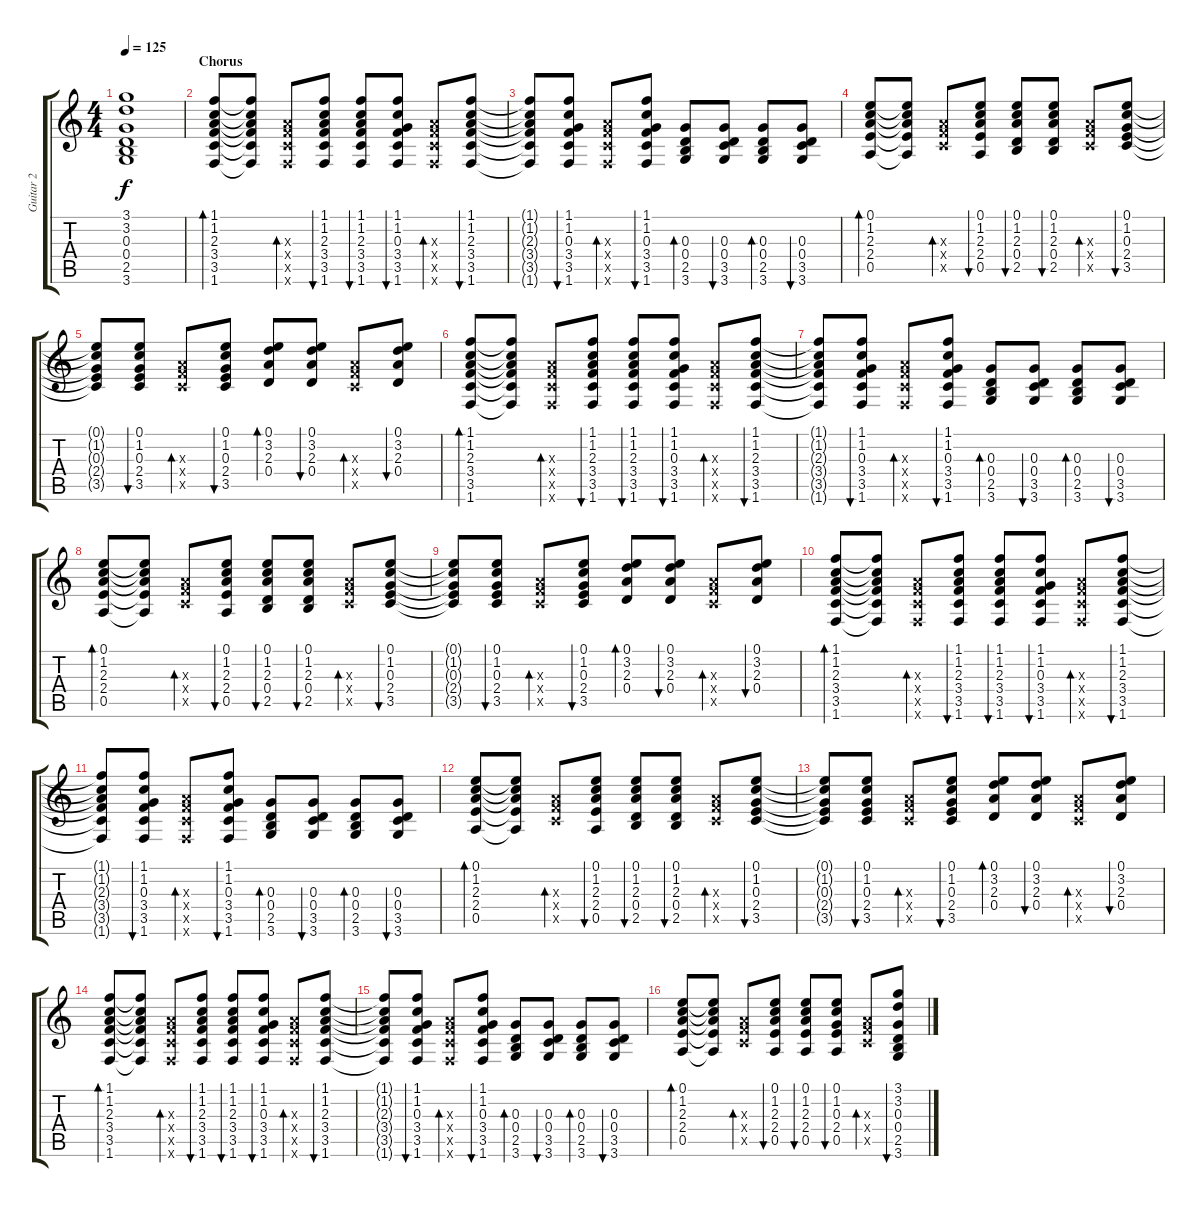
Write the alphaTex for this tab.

\track ("Guitar 2" "Guitar 2") {instrument acousticguitarsteel}
\staff {score tabs}
\tuning (E4 B3 G3 D3 A2 E2) {hide}
\ts (4 4)
\tempo 125
\clef g2
\ks c
(3.1{t} 3.2{t} 0.3{t} 0.4{t} 2.5{t} 3.6{t}).1{dy f} |
\section ("" "Chorus")
(1.1 1.2 2.3 3.4 3.5 1.6).8{bd 60} (1.1{t} 1.2{t} 2.3{t} 3.4{t} 3.5{t} 1.6{t}).8 (2.3{x} 3.4{x} 3.5{x} 1.6{x}).8{bd 60} (1.1 1.2 2.3 3.4 3.5 1.6).8{bu 60} (1.1 1.2 2.3 3.4 3.5 1.6).8{bu 60} (1.1 1.2 0.3 3.4 3.5 1.6).8{bu 60} (2.3{x} 3.4{x} 3.5{x} 1.6{x}).8{bd 60} (1.1 1.2 2.3 3.4 3.5 1.6).8{bu 60} |
(1.1{t} 1.2{t} 2.3{t} 3.4{t} 3.5{t} 1.6{t}).8 (1.1 1.2 0.3 3.4 3.5 1.6).8{bu 60} (2.3{x} 3.4{x} 3.5{x} 1.6{x}).8{bd 60} (1.1 1.2 0.3 3.4 3.5 1.6).8{bu 60} (0.3 0.4 2.5 3.6).8{bd 60} (0.3 0.4 3.5 3.6).8{bu 60} (0.3 0.4 2.5 3.6).8{bd 60} (0.3 0.4 3.5 3.6).8{bu 60} |
(0.1 1.2 2.3 2.4 0.5).8{bd 60} (0.1{t} 1.2{t} 2.3{t} 2.4{t} 0.5{t}).8 (2.3{x} 3.4{x} 3.5{x}).8{bd 60} (0.1 1.2 2.3 2.4 0.5).8{bu 60} (0.1 1.2 2.3 0.4 2.5).8{bu 60} (0.1 1.2 2.3 0.4 2.5).8{bu 60} (2.3{x} 3.4{x} 3.5{x}).8{bd 60} (0.1 1.2 0.3 2.4 3.5).8{bu 60} |
(0.1{t} 1.2{t} 0.3{t} 2.4{t} 3.5{t}).8 (0.1 1.2 0.3 2.4 3.5).8{bu 60} (2.3{x} 3.4{x} 3.5{x}).8{bd 60} (0.1 1.2 0.3 2.4 3.5).8{bu 60} (0.1 3.2 2.3 0.4).8{bd 60} (0.1 3.2 2.3 0.4).8{bu 60} (2.3{x} 3.4{x} 3.5{x}).8{bd 60} (0.1 3.2 2.3 0.4).8{bu 60} |
(1.1 1.2 2.3 3.4 3.5 1.6).8{bd 60} (1.1{t} 1.2{t} 2.3{t} 3.4{t} 3.5{t} 1.6{t}).8 (2.3{x} 3.4{x} 3.5{x} 1.6{x}).8{bd 60} (1.1 1.2 2.3 3.4 3.5 1.6).8{bu 60} (1.1 1.2 2.3 3.4 3.5 1.6).8{bu 60} (1.1 1.2 0.3 3.4 3.5 1.6).8{bu 60} (2.3{x} 3.4{x} 3.5{x} 1.6{x}).8{bd 60} (1.1 1.2 2.3 3.4 3.5 1.6).8{bu 60} |
(1.1{t} 1.2{t} 2.3{t} 3.4{t} 3.5{t} 1.6{t}).8 (1.1 1.2 0.3 3.4 3.5 1.6).8{bu 60} (2.3{x} 3.4{x} 3.5{x} 1.6{x}).8{bd 60} (1.1 1.2 0.3 3.4 3.5 1.6).8{bu 60} (0.3 0.4 2.5 3.6).8{bd 60} (0.3 0.4 3.5 3.6).8{bu 60} (0.3 0.4 2.5 3.6).8{bd 60} (0.3 0.4 3.5 3.6).8{bu 60} |
(0.1 1.2 2.3 2.4 0.5).8{bd 60} (0.1{t} 1.2{t} 2.3{t} 2.4{t} 0.5{t}).8 (2.3{x} 3.4{x} 3.5{x}).8{bd 60} (0.1 1.2 2.3 2.4 0.5).8{bu 60} (0.1 1.2 2.3 0.4 2.5).8{bu 60} (0.1 1.2 2.3 0.4 2.5).8{bu 60} (2.3{x} 3.4{x} 3.5{x}).8{bd 60} (0.1 1.2 0.3 2.4 3.5).8{bu 60} |
(0.1{t} 1.2{t} 0.3{t} 2.4{t} 3.5{t}).8 (0.1 1.2 0.3 2.4 3.5).8{bu 60} (2.3{x} 3.4{x} 3.5{x}).8{bd 60} (0.1 1.2 0.3 2.4 3.5).8{bu 60} (0.1 3.2 2.3 0.4).8{bd 60} (0.1 3.2 2.3 0.4).8{bu 60} (2.3{x} 3.4{x} 3.5{x}).8{bd 60} (0.1 3.2 2.3 0.4).8{bu 60} |
(1.1 1.2 2.3 3.4 3.5 1.6).8{bd 60} (1.1{t} 1.2{t} 2.3{t} 3.4{t} 3.5{t} 1.6{t}).8 (2.3{x} 3.4{x} 3.5{x} 1.6{x}).8{bd 60} (1.1 1.2 2.3 3.4 3.5 1.6).8{bu 60} (1.1 1.2 2.3 3.4 3.5 1.6).8{bu 60} (1.1 1.2 0.3 3.4 3.5 1.6).8{bu 60} (2.3{x} 3.4{x} 3.5{x} 1.6{x}).8{bd 60} (1.1 1.2 2.3 3.4 3.5 1.6).8{bu 60} |
(1.1{t} 1.2{t} 2.3{t} 3.4{t} 3.5{t} 1.6{t}).8 (1.1 1.2 0.3 3.4 3.5 1.6).8{bu 60} (2.3{x} 3.4{x} 3.5{x} 1.6{x}).8{bd 60} (1.1 1.2 0.3 3.4 3.5 1.6).8{bu 60} (0.3 0.4 2.5 3.6).8{bd 60} (0.3 0.4 3.5 3.6).8{bu 60} (0.3 0.4 2.5 3.6).8{bd 60} (0.3 0.4 3.5 3.6).8{bu 60} |
(0.1 1.2 2.3 2.4 0.5).8{bd 60} (0.1{t} 1.2{t} 2.3{t} 2.4{t} 0.5{t}).8 (2.3{x} 3.4{x} 3.5{x}).8{bd 60} (0.1 1.2 2.3 2.4 0.5).8{bu 60} (0.1 1.2 2.3 0.4 2.5).8{bu 60} (0.1 1.2 2.3 0.4 2.5).8{bu 60} (2.3{x} 3.4{x} 3.5{x}).8{bd 60} (0.1 1.2 0.3 2.4 3.5).8{bu 60} |
(0.1{t} 1.2{t} 0.3{t} 2.4{t} 3.5{t}).8 (0.1 1.2 0.3 2.4 3.5).8{bu 60} (2.3{x} 3.4{x} 3.5{x}).8{bd 60} (0.1 1.2 0.3 2.4 3.5).8{bu 60} (0.1 3.2 2.3 0.4).8{bd 60} (0.1 3.2 2.3 0.4).8{bu 60} (2.3{x} 3.4{x} 3.5{x}).8{bd 60} (0.1 3.2 2.3 0.4).8{bu 60} |
(1.1 1.2 2.3 3.4 3.5 1.6).8{bd 60} (1.1{t} 1.2{t} 2.3{t} 3.4{t} 3.5{t} 1.6{t}).8 (2.3{x} 3.4{x} 3.5{x} 1.6{x}).8{bd 60} (1.1 1.2 2.3 3.4 3.5 1.6).8{bu 60} (1.1 1.2 2.3 3.4 3.5 1.6).8{bu 60} (1.1 1.2 0.3 3.4 3.5 1.6).8{bu 60} (2.3{x} 3.4{x} 3.5{x} 1.6{x}).8{bd 60} (1.1 1.2 2.3 3.4 3.5 1.6).8{bu 60} |
(1.1{t} 1.2{t} 2.3{t} 3.4{t} 3.5{t} 1.6{t}).8 (1.1 1.2 0.3 3.4 3.5 1.6).8{bu 60} (2.3{x} 3.4{x} 3.5{x} 1.6{x}).8{bd 60} (1.1 1.2 0.3 3.4 3.5 1.6).8{bu 60} (0.3 0.4 2.5 3.6).8{bd 60} (0.3 0.4 3.5 3.6).8{bu 60} (0.3 0.4 2.5 3.6).8{bd 60} (0.3 0.4 3.5 3.6).8{bu 60} |
(0.1 1.2 2.3 2.4 0.5).8{bd 60} (0.1{t} 1.2{t} 2.3{t} 2.4{t} 0.5{t}).8 (2.3{x} 3.4{x} 3.5{x}).8{bd 60} (0.1 1.2 2.3 2.4 0.5).8{bu 60} (0.1 1.2 2.3 2.4 0.5).8{bu 60} (0.1 1.2 0.3 2.4 0.5).8{bu 60} (2.3{x} 3.4{x} 3.5{x}).8{bd 60} (3.1 3.2 0.3 0.4 2.5 3.6).8{bu 60}
